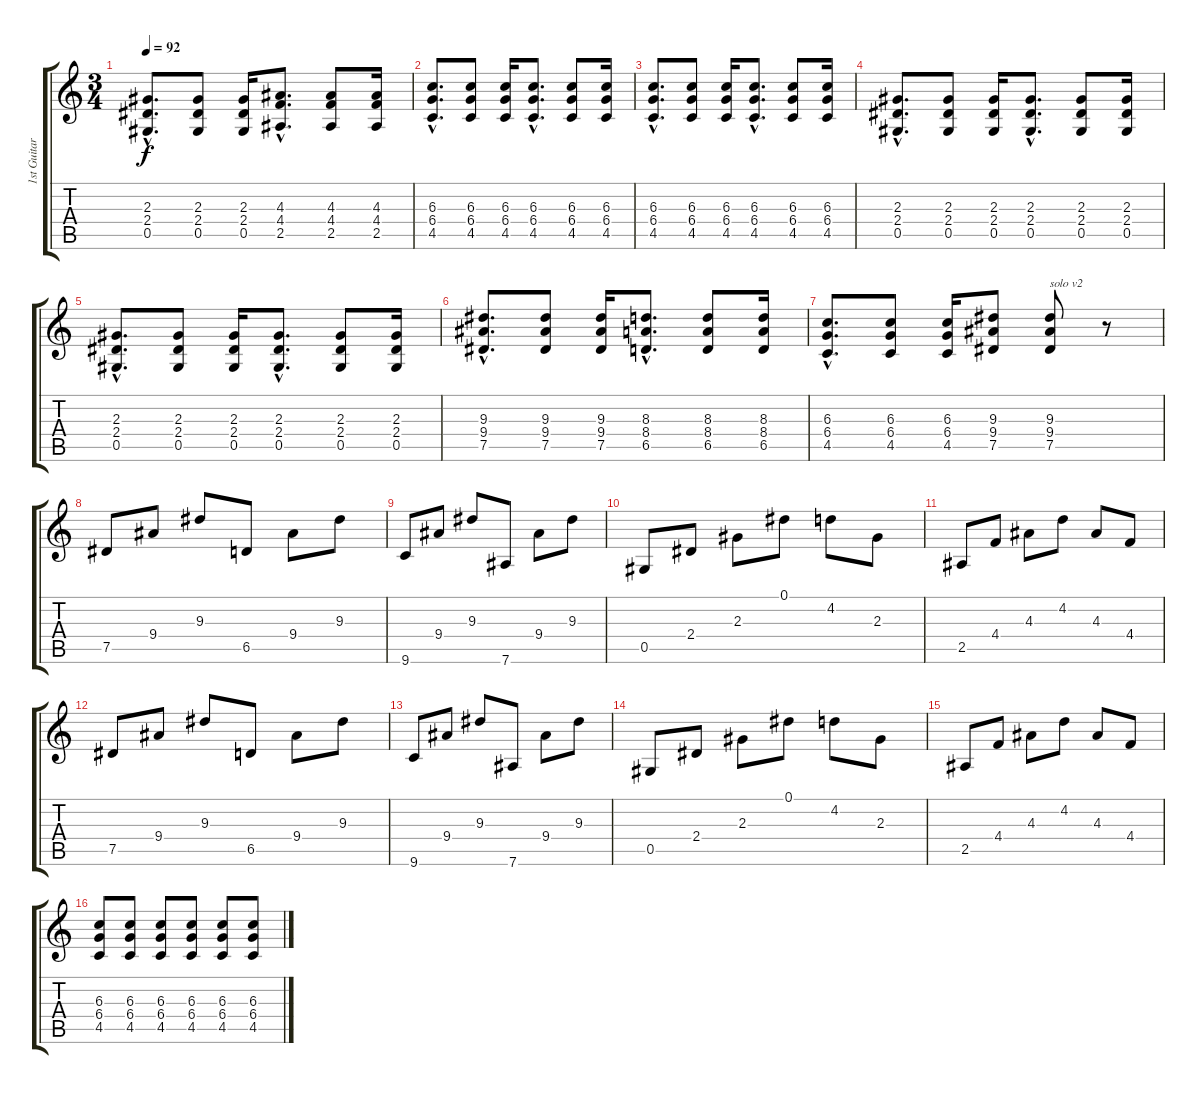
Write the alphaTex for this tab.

\track ("1st Guitar" "1st Guitar") {instrument overdrivenguitar}
\staff {score tabs}
\tuning (Eb4 Bb3 Gb3 Db3 Ab2 Eb2) {hide}
\ts (3 4)
\tempo 92
\clef g2
\ks c
(2.3{hac} 2.4{hac} 0.5{hac}).8{d dy f} (2.3 2.4 0.5).8 (2.3 2.4 0.5).16 (4.3{hac} 4.4{hac} 2.5{hac}).8{d} (4.3 4.4 2.5).8 (4.3 4.4 2.5).16 |
(6.3{hac} 6.4{hac} 4.5{hac}).8{d} (6.3 6.4 4.5).8 (6.3 6.4 4.5).16 (6.3{hac} 6.4{hac} 4.5{hac}).8{d} (6.3 6.4 4.5).8 (6.3 6.4 4.5).16 |
(6.3{hac} 6.4{hac} 4.5{hac}).8{d} (6.3 6.4 4.5).8 (6.3 6.4 4.5).16 (6.3{hac} 6.4{hac} 4.5{hac}).8{d} (6.3 6.4 4.5).8 (6.3 6.4 4.5).16 |
(2.3{hac} 2.4{hac} 0.5{hac}).8{d} (2.3 2.4 0.5).8 (2.3 2.4 0.5).16 (2.3{hac} 2.4{hac} 0.5{hac}).8{d} (2.3 2.4 0.5).8 (2.3 2.4 0.5).16 |
(2.3{hac} 2.4{hac} 0.5{hac}).8{d} (2.3 2.4 0.5).8 (2.3 2.4 0.5).16 (2.3{hac} 2.4{hac} 0.5{hac}).8{d} (2.3 2.4 0.5).8 (2.3 2.4 0.5).16 |
(9.3{hac} 9.4{hac} 7.5{hac}).8{d} (9.3 9.4 7.5).8 (9.3 9.4 7.5).16 (8.3{hac} 8.4{hac} 6.5{hac}).8{d} (8.3 8.4 6.5).8 (8.3 8.4 6.5).16 |
(6.3{hac} 6.4{hac} 4.5{hac}).8{d} (6.3 6.4 4.5).8 (6.3 6.4 4.5).16 (9.3 9.4 7.5).8 (9.3 9.4 7.5).8{txt "solo v2"} r.8 |
7.5.8 9.4.8 9.3.8 6.5.8 9.4.8 9.3.8 |
9.6.8 9.4.8 9.3.8 7.6.8 9.4.8 9.3.8 |
0.5.8 2.4.8 2.3.8 0.1.8 4.2.8 2.3.8 |
2.5.8 4.4.8 4.3.8 4.2.8 4.3.8 4.4.8 |
7.5.8 9.4.8 9.3.8 6.5.8 9.4.8 9.3.8 |
9.6.8 9.4.8 9.3.8 7.6.8 9.4.8 9.3.8 |
0.5.8 2.4.8 2.3.8 0.1.8 4.2.8 2.3.8 |
2.5.8 4.4.8 4.3.8 4.2.8 4.3.8 4.4.8 |
(6.3 6.4 4.5).8 (6.3 6.4 4.5).8 (6.3 6.4 4.5).8 (6.3 6.4 4.5).8 (6.3 6.4 4.5).8 (6.3 6.4 4.5).8
